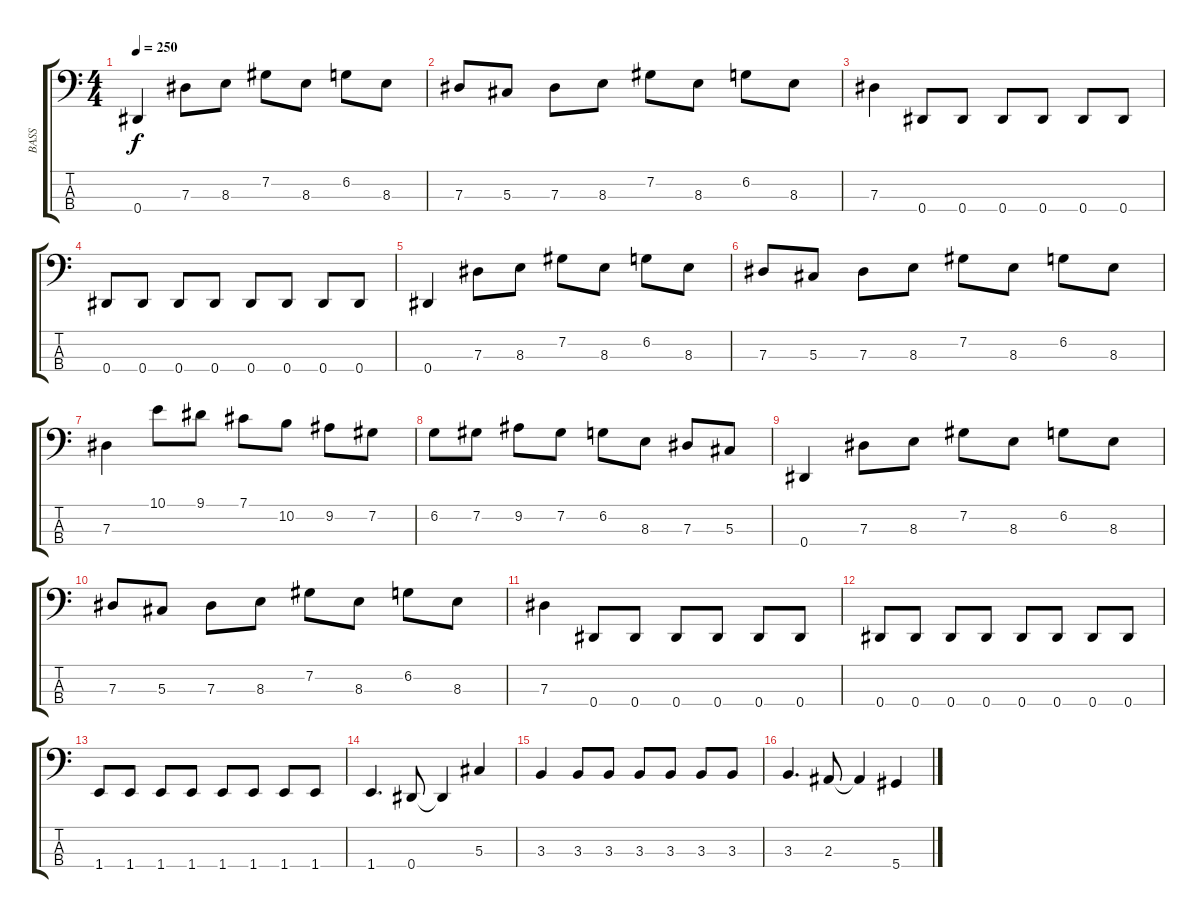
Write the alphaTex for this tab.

\track ("BASS" "BASS") {instrument electricbassfinger}
\staff {score tabs}
\tuning (Gb2 Db2 Ab1 Eb1) {hide}
\ts (4 4)
\tempo 250
\clef f4
\ks aminor
0.4.4{dy f} 7.3.8 8.3.8 7.2.8 8.3.8 6.2.8 8.3.8 |
7.3.8 5.3.8 7.3.8 8.3.8 7.2.8 8.3.8 6.2.8 8.3.8 |
7.3.4 0.4.8 0.4.8 0.4.8 0.4.8 0.4.8 0.4.8 |
0.4.8 0.4.8 0.4.8 0.4.8 0.4.8 0.4.8 0.4.8 0.4.8 |
0.4.4 7.3.8 8.3.8 7.2.8 8.3.8 6.2.8 8.3.8 |
7.3.8 5.3.8 7.3.8 8.3.8 7.2.8 8.3.8 6.2.8 8.3.8 |
7.3.4 10.1.8 9.1.8 7.1.8 10.2.8 9.2.8 7.2.8 |
6.2.8 7.2.8 9.2.8 7.2.8 6.2.8 8.3.8 7.3.8 5.3.8 |
0.4.4 7.3.8 8.3.8 7.2.8 8.3.8 6.2.8 8.3.8 |
7.3.8 5.3.8 7.3.8 8.3.8 7.2.8 8.3.8 6.2.8 8.3.8 |
7.3.4 0.4.8 0.4.8 0.4.8 0.4.8 0.4.8 0.4.8 |
0.4.8 0.4.8 0.4.8 0.4.8 0.4.8 0.4.8 0.4.8 0.4.8 |
1.4.8 1.4.8 1.4.8 1.4.8 1.4.8 1.4.8 1.4.8 1.4.8 |
1.4.4{d} 0.4.8 0.4{t}.4 5.3.4 |
3.3.4 3.3.8 3.3.8 3.3.8 3.3.8 3.3.8 3.3.8 |
3.3.4{d} 2.3.8 2.3{t}.4 5.4.4
